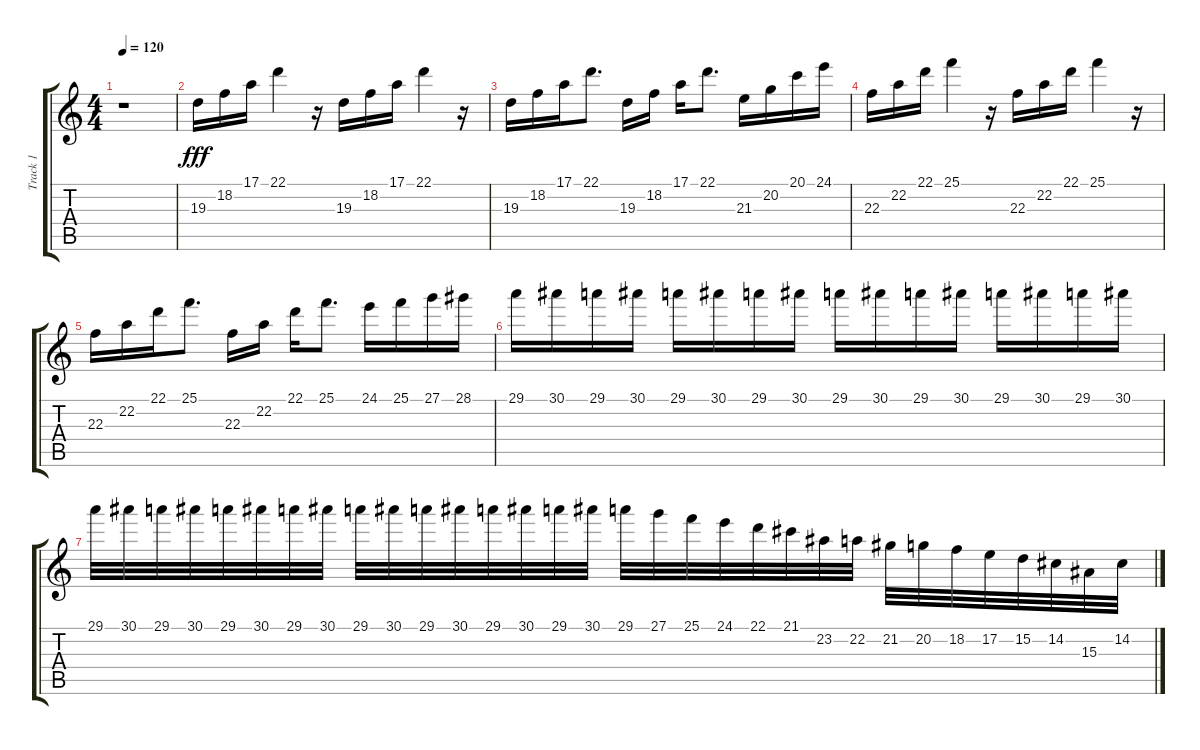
\track ("Track 1" "Track 1") {instrument lead1square}
\staff {score tabs}
\tuning (E4 B3 G3 D3 A2 E2) {hide}
\ts (4 4)
\tempo 120
\clef g2
\ks c
r.1{dy fff} |
19.3.16 18.2.16 17.1.16 22.1.4 r.16 19.3.16 18.2.16 17.1.16 22.1.4 r.16 |
19.3.16 18.2.16 17.1.16 22.1.8{d} 19.3.16 18.2.16 17.1.16 22.1.8{d} 21.3.16 20.2.16 20.1.16 24.1.16 |
22.3.16 22.2.16 22.1.16 25.1.4 r.16 22.3.16 22.2.16 22.1.16 25.1.4 r.16 |
22.3.16 22.2.16 22.1.16 25.1.8{d} 22.3.16 22.2.16 22.1.16 25.1.8{d} 24.1.16 25.1.16 27.1.16 28.1.16 |
29.1.16 30.1.16 29.1.16 30.1.16 29.1.16 30.1.16 29.1.16 30.1.16 29.1.16 30.1.16 29.1.16 30.1.16 29.1.16 30.1.16 29.1.16 30.1.16 |
29.1.32 30.1.32 29.1.32 30.1.32 29.1.32 30.1.32 29.1.32 30.1.32 29.1.32 30.1.32 29.1.32 30.1.32 29.1.32 30.1.32 29.1.32 30.1.32 29.1.32 27.1.32 25.1.32 24.1.32 22.1.32 21.1.32 23.2.32 22.2.32 21.2.32 20.2.32 18.2.32 17.2.32 15.2.32 14.2.32 15.3.32 14.2.32
